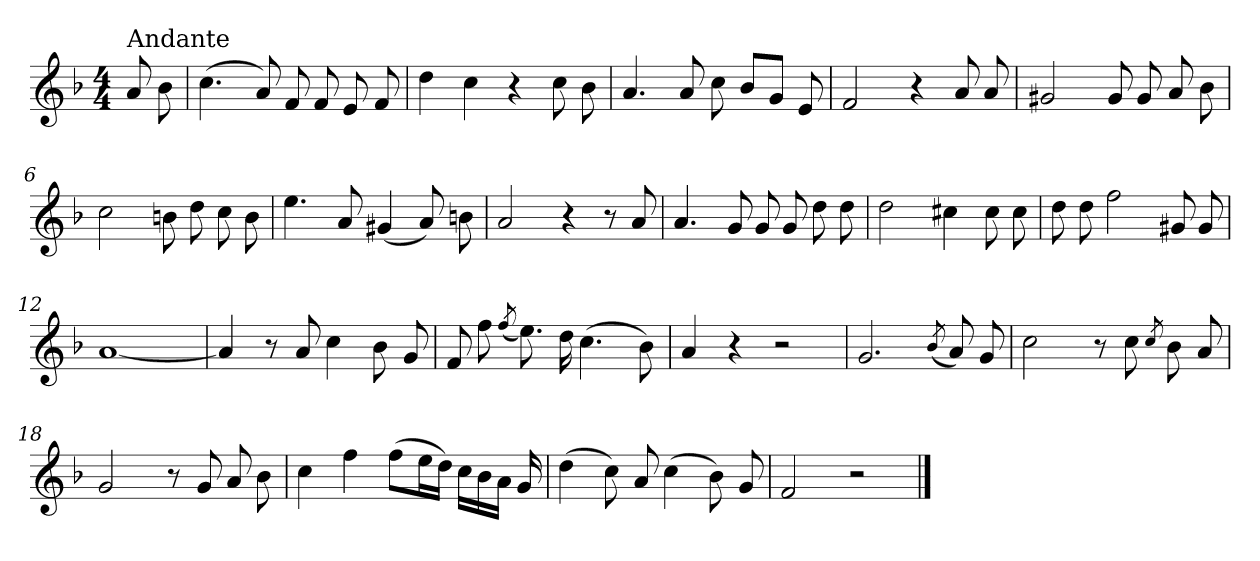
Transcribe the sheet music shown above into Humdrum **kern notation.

**kern
*part1
*staff1
*clefG2
*k[b-]
*F:
*M4/4
=
!LO:TX:a:t=Andante
8a/
8b-\
=1
(>4.cc\
8a/)
8f/
8f/
8e/
8f/
=2
4dd\
4cc\
4r
8cc\
8b-\
=3
4.a/
8a/
8cc\
8b-/L
8g/J
8e/
=4
2f/
4r
8a/
8a/
!!LO:LB:g=z
=5
2g#X/
8g#/
8g#/
8a/
8b-\
=6
2cc\
8bn\
8dd\
8cc\
8b\
=7
4.ee\
8a/
(<4g#X/
8a/)
8bn\
=8
2a/
4r
8r
8a/
=9
4.a/
8g/
8g/
8g/
8dd\
8dd\
!!LO:LB:g=z
=10
2dd\
4cc#X\
8cc#\
8cc#\
=11
8dd\
8dd\
2ff\
8g#X/
8g#/
=12
[1a
=13
4a/]
8r
8a/
4cc\
8b-\
8g/
=14
8f/
8ff\
(<8qff/
8.ee\)
16dd\
(>4.cc\
8b-\)
=15
4a/
4r
2r
!!LO:LB:g=z
=16
2.g/
(<8qb-/
8a/)
8g/
=17
2cc\
8r
8cc\
8qcc/
8b-\
8a/
=18
2g/
8r
8g/
8a/
8b-\
=19
4cc\
4ff\
(>8ff\L
16ee\L
16dd\JJ)
16cc\LL
16b-\
16a\JJ
16g/
=20
(>4dd\
8cc\)
8a/
(>4cc\
8b-\)
8g/
!!LO:LB:g=z
=21
2f/
2r
==
*-
